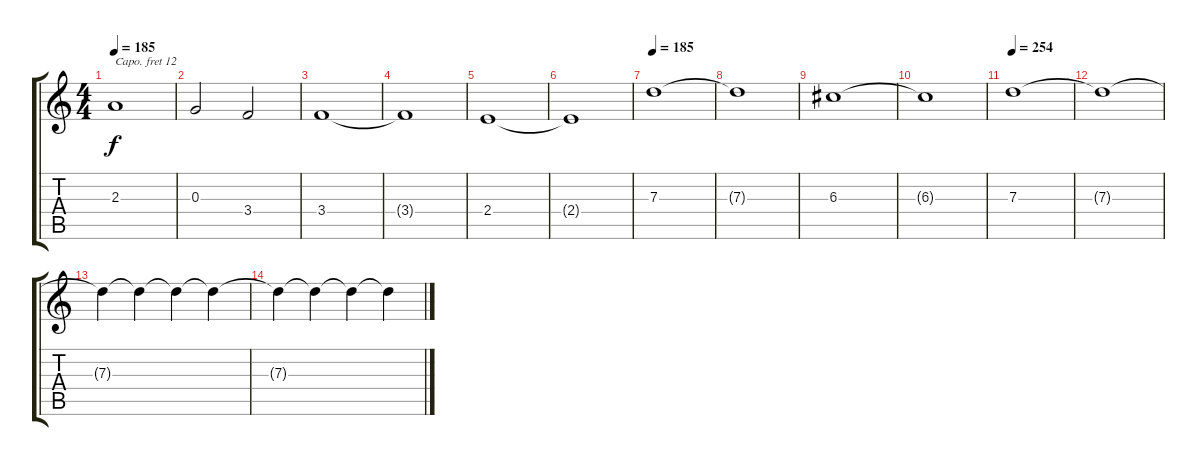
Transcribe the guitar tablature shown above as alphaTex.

\track "" {instrument churchorgan}
\staff {score tabs}
\capo 12
\tuning (E4 B3 G3 D3 A2 E2) {hide}
\ts (4 4)
\tempo 185
\clef g2
\ks c
2.3.1{dy f} |
0.3.2 3.4.2 |
3.4.1 |
3.4{t}.1 |
2.4.1 |
2.4{t}.1 |
\tempo 185
7.3.1 |
7.3{t}.1 |
6.3.1 |
6.3{t}.1 |
\tempo 254
7.3.1 |
7.3{t}.1 |
7.3{t}.4 7.3{t}.4 7.3{t}.4 7.3{t}.4 |
7.3{t}.4 7.3{t}.4 7.3{t}.4 7.3{t}.4
